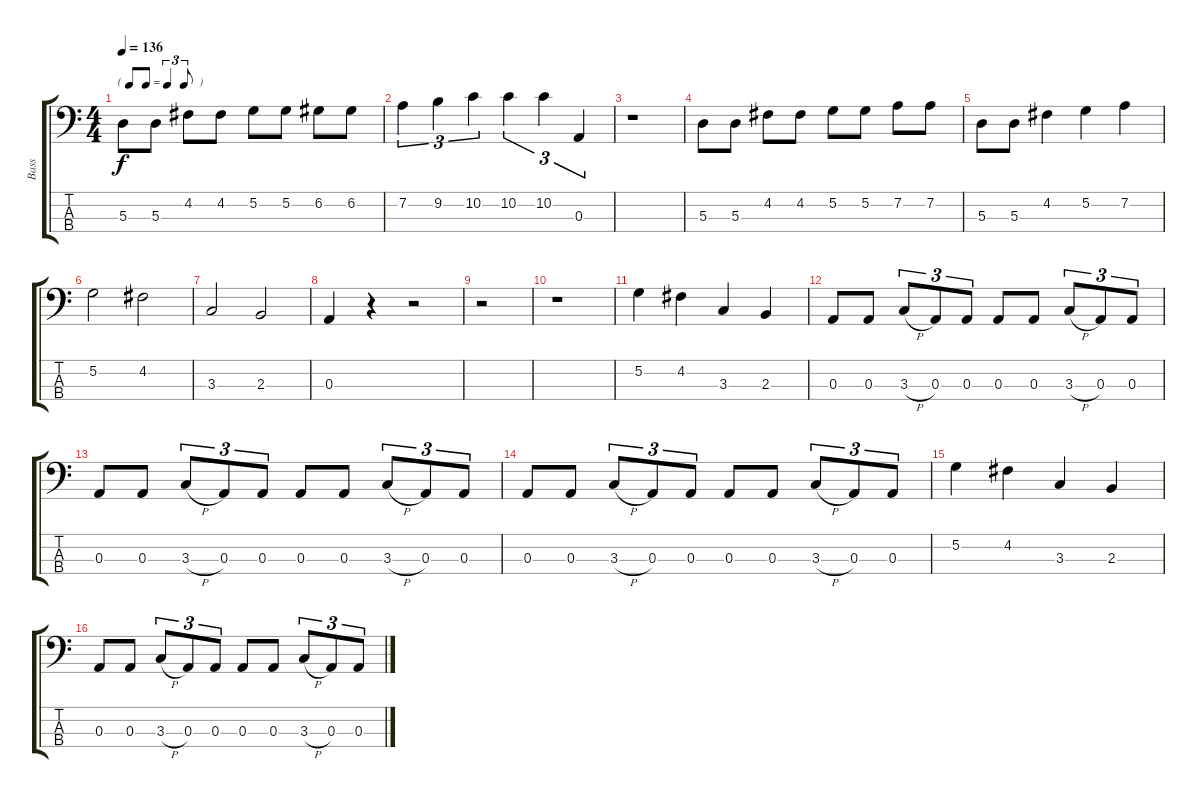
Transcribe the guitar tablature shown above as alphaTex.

\track ("Bass" "Bass") {instrument electricbassfinger}
\staff {score tabs}
\tuning (G2 D2 A1 E1) {hide}
\ts (4 4)
\tf triplet8th
\tempo 136
\clef f4
\ks c
5.3.8{dy f} 5.3.8 4.2.8 4.2.8 5.2.8 5.2.8 6.2.8 6.2.8 |
7.2.4{tu (3 2)} 9.2.4{tu (3 2)} 10.2.4{tu (3 2)} 10.2.4{tu (3 2)} 10.2.4{tu (3 2)} 0.3.4{tu (3 2)} |
r.1 |
5.3.8 5.3.8 4.2.8 4.2.8 5.2.8 5.2.8 7.2.8 7.2.8 |
5.3.8 5.3.8 4.2.4 5.2.4 7.2.4 |
5.2.2 4.2.2 |
3.3.2 2.3.2 |
0.3.4 r.4 r.2 |
r.2 |
r.1 |
5.2.4 4.2.4 3.3.4 2.3.4 |
0.3.8 0.3.8 3.3{h}.8{tu (3 2)} 0.3.8{tu (3 2)} 0.3.8{tu (3 2)} 0.3.8 0.3.8 3.3{h}.8{tu (3 2)} 0.3.8{tu (3 2)} 0.3.8{tu (3 2)} |
0.3.8 0.3.8 3.3{h}.8{tu (3 2)} 0.3.8{tu (3 2)} 0.3.8{tu (3 2)} 0.3.8 0.3.8 3.3{h}.8{tu (3 2)} 0.3.8{tu (3 2)} 0.3.8{tu (3 2)} |
0.3.8 0.3.8 3.3{h}.8{tu (3 2)} 0.3.8{tu (3 2)} 0.3.8{tu (3 2)} 0.3.8 0.3.8 3.3{h}.8{tu (3 2)} 0.3.8{tu (3 2)} 0.3.8{tu (3 2)} |
5.2.4 4.2.4 3.3.4 2.3.4 |
0.3.8 0.3.8 3.3{h}.8{tu (3 2)} 0.3.8{tu (3 2)} 0.3.8{tu (3 2)} 0.3.8 0.3.8 3.3{h}.8{tu (3 2)} 0.3.8{tu (3 2)} 0.3.8{tu (3 2)}
